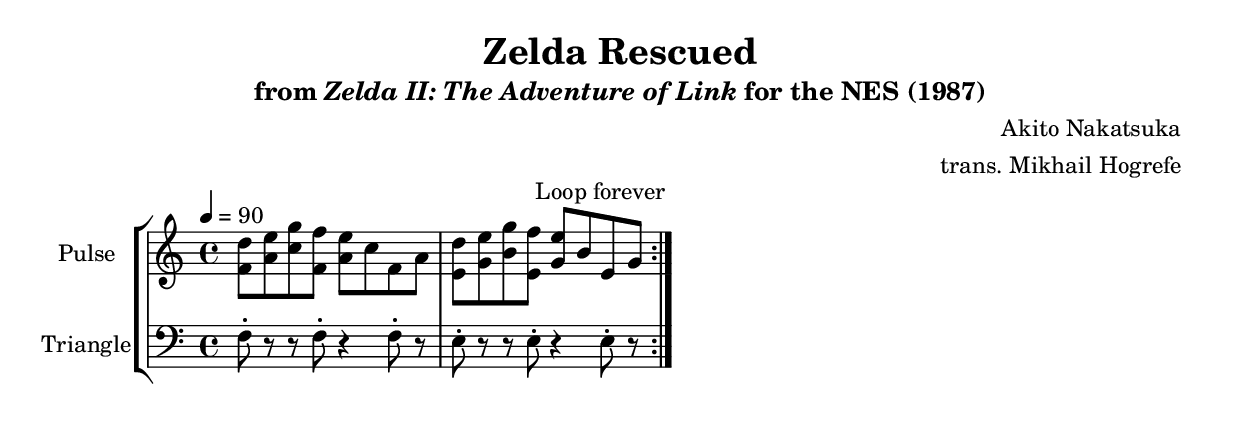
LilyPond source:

\version "2.22.0"

smaller = {
    \set fontSize = #-3
    \override Stem #'length-fraction = #0.56
    \override Beam #'thickness = #0.2688
    \override Beam #'length-fraction = #0.56
}

\book {
    \header {
        title = "Zelda Rescued"
        subtitle = \markup { "from" {\italic "Zelda II: The Adventure of Link"} "for the NES (1987)" }
        composer = "Akito Nakatsuka"
        arranger = "trans. Mikhail Hogrefe"
    }

    \score {
        {
            \new StaffGroup <<
                \new Staff \relative c' {
                    \set Staff.instrumentName = "Pulse"
                    \set Staff.shortInstrumentName = "P."
\tempo 4 = 90
                    \repeat volta 2 {
<f d'>8 <a e'> <c g'> <f, f'> <a e'> c f, a |
<e d'>8 <g e'> <b g'> <e, f'> <g e'> b e, g |
                    }
\once \override Score.RehearsalMark.self-alignment-X = #RIGHT
\mark \markup { \fontsize #-2 "Loop forever" }
                }

                \new Staff \relative c {
                    \set Staff.instrumentName = "Triangle"
                    \set Staff.shortInstrumentName = "T."
\clef bass
f8-. r r f-. r4 f8-. r |
e8-. r r e-. r4 e8-. r |
                }
            >>
        }
        \layout {
            \context {
                \Staff
                \RemoveEmptyStaves
            }
            \context {
                \DrumStaff
                \RemoveEmptyStaves
            }
        }
    }
}
